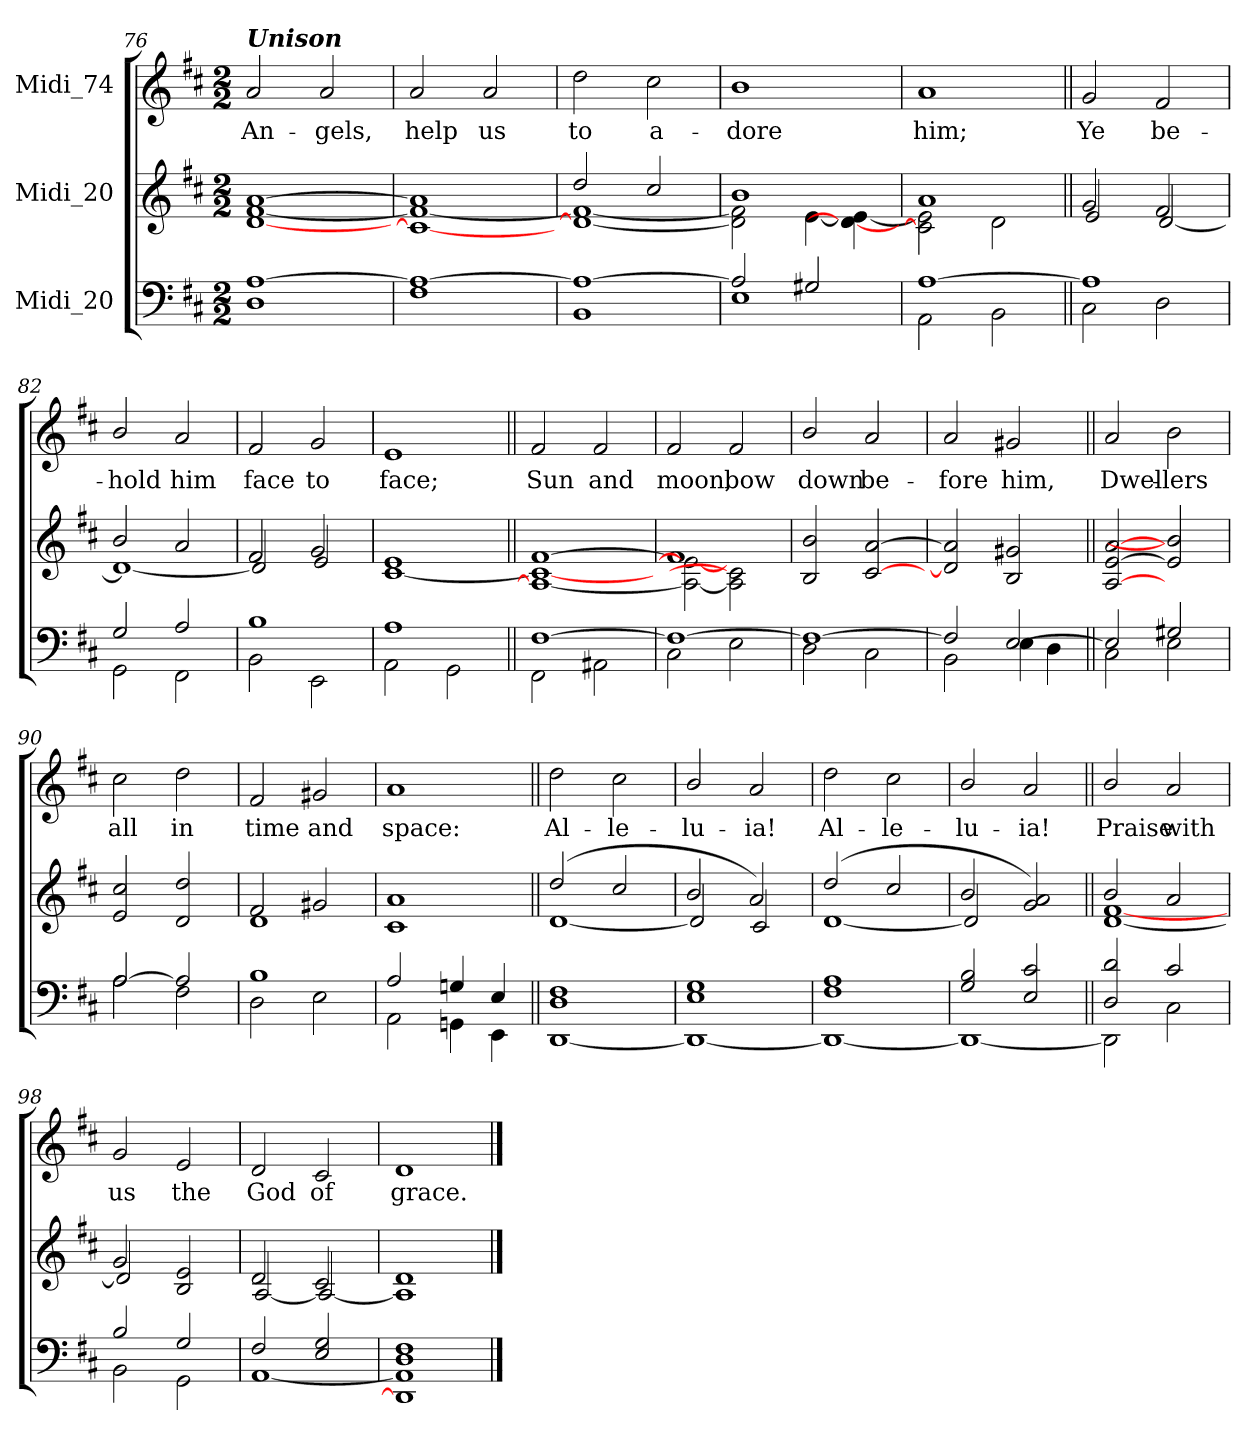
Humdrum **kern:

**kern	**kern	**kern	**text
*part3	*part2	*part1	*part1
*staff3	*staff2	*staff1	*staff1
*I"Midi_20	*I"Midi_20	*I"Midi_74	*
!!LO:LB:g=z
*clefF4	*clefG2	*clefG2	*
*k[f#c#]	*k[f#c#]	*k[f#c#]	*
*D:	*D:	*D:	*
*M2/2	*M2/2	*M2/2	*
=76	=76	=76	=76
*^	*^	*	*
!	!	!	!	!LO:TX:a:Bi:t=Unison	!
!	!	!	!	!	!LO:LY:b
[1A/	1D\	[1a/	[1d\ [1f#\	2a	An-
!	!	!	!	!	!LO:LY:b
.	.	.	.	2a	-gels,
=77	=77	=77	=77	=77	=77
!	!	!	!	!	!LO:LY:b
1A/_	1F#\	1a/]	1c#\_ 1f#\_	2a	help
!	!	!	!	!	!LO:LY:b
.	.	.	.	2a	us
=78	=78	=78	=78	=78	=78
!	!	!	!	!	!LO:LY:b
1A/_	1BB\	2dd/	1d\_ 1f#\_	2dd	to
!	!	!	!	!	!LO:LY:b
.	.	2cc#/	.	2cc#	a-
=79	=79	=79	=79	=79	=79
!	!	!	!	!	!LO:LY:b
2A/]	1E\	1b/	2d\] 2f#\]	1b	-dore
2G#X/	.	.	[4e\	.	.
.	.	.	4d\_ 4e\_	.	.
=80	=80	=80	=80	=80	=80
!	!	!	!	!	!LO:LY:b
[1A/	2AA\	1a/	2c#\] 2e\]	1a	him;
.	2BB\	.	2d\	.	.
=81||	=81||	=81||	=81||	=81||	=81||
!	!	!	!	!	!LO:LY:b
1A/]	2C#\	2g/	2e/	2g	Ye
!	!	!	!	!	!LO:LY:b
.	2D\	2f#/	[2d/	2f#	be-
=82	=82	=82	=82	=82	=82
!	!	!	!	!	!LO:LY:b
2G/	2GG\	2b/	1d\_	2b/	-hold
!	!	!	!	!	!LO:LY:b
2A/	2FF#\	2a/	.	2a	him
=83	=83	=83	=83	=83	=83
!	!	!	!	!	!LO:LY:b
1B/	2BB\	2f#/	2d/]	2f#	face
!	!	!	!	!	!LO:LY:b
.	2EE\	2g/	2e/	2g	to
=84	=84	=84	=84	=84	=84
!	!	!	!	!	!LO:LY:b
1A/	2AA\	1e/	[1c#\	1e	face;
.	2GG\	.	.	.	.
!!LO:LB:g=z
=85||	=85||	=85||	=85||	=85||	=85||
!	!	!	!	!	!LO:LY:b
[1F#/	2FF#\	[1f#/	1A#\_ 1c#\_	2f#	Sun
!	!	!	!	!	!LO:LY:b
.	2AA#X\	.	.	2f#	and
=86	=86	=86	=86	=86	=86
!	!	!	!	!	!LO:LY:b
1F#/_	2C#\	1f#/]	2A#\_ 2e\_	2f#	moon,
!	!	!	!	!	!LO:LY:b
.	2E\	.	2A#\] 2c#\]	2f#	bow
=87	=87	=87	=87	=87	=87
!	!	!	!	!	!LO:LY:b
1F#/_	2D\	2B/ 2b/	1ryy	2b/	down
!	!	!	!	!	!LO:LY:b
.	2C#\	[2c#/ [2a/	.	2a	be-
=88	=88	=88	=88	=88	=88
!	!	!	!	!	!LO:LY:b
2F#/]	2BB\	2d/] 2a/]	1ryy	2a	-fore
!	!	!	!	!	!LO:LY:b
[2E/	4E\	2B/ 2g#X/	.	2g#X	him,
.	4D\	.	.	.	.
=89||	=89||	=89||	=89||	=89||	=89||
!	!	!	!	!	!LO:LY:b
2E/]	2C#\	[2A/ [2e/ [2a/	1ryy	2a	Dwel-
!	!	!	!	!	!LO:LY:b
2G#X/	2E\	2e/] 2b/]	.	2b	-lers
=90	=90	=90	=90	=90	=90
!	!	!	!	!	!LO:LY:b
[2A/	2A\	2e/ 2cc#/	1ryy	2cc#	all
!	!	!	!	!	!LO:LY:b
2A/]	2F#\	2d/ 2dd/	.	2dd	in
=91	=91	=91	=91	=91	=91
!	!	!	!	!	!LO:LY:b
1B/	2D\	2f#/	1d\	2f#	time
!	!	!	!	!	!LO:LY:b
.	2E\	2g#X/	.	2g#X	and
=92	=92	=92	=92	=92	=92
!	!	!	!	!	!LO:LY:b
2A/	2AA\	1a/	1c#\	1a	space:
4Gn/	4GGn\	.	.	.	.
4E/	4EE\	.	.	.	.
!!LO:LB:g=z
=93||	=93||	=93||	=93||	=93||	=93||
!	!	!	!	!	!LO:LY:b
1D/ 1F#/	[1DD\	(>2dd/	[1d\	2dd	Al-
!	!	!	!	!	!LO:LY:b
.	.	2cc#/	.	2cc#	-le-
=94	=94	=94	=94	=94	=94
!	!	!	!	!	!LO:LY:b
1E/ 1G/	1DD\_	2b/	2d/]	2b/	-lu-
!	!	!	!	!	!LO:LY:b
.	.	2a/)	2c#/	2a	-ia!
=95	=95	=95	=95	=95	=95
!	!	!	!	!	!LO:LY:b
1F#/ 1A/	1DD\_	(>2dd/	[1d\	2dd	Al-
!	!	!	!	!	!LO:LY:b
.	.	2cc#/	.	2cc#	-le-
=96	=96	=96	=96	=96	=96
!	!	!	!	!	!LO:LY:b
2G/ 2B/	1DD\_	2b/	2d/]	2b/	-lu-
!	!	!	!	!	!LO:LY:b
2E/ 2c#/	.	2g/ 2a/)	2ryy	2a	-ia!
=97||	=97||	=97||	=97||	=97||	=97||
!	!	!	!	!	!LO:LY:b
2D/ 2d/	2DD\]	2b/	[1d\ [1f#\	2b/	Praise
!	!	!	!	!	!LO:LY:b
2c#/	2C#\	2a/	.	2a	with
=98	=98	=98	=98	=98	=98
!	!	!	!	!	!LO:LY:b
2B/	2BB\	2g/	2d/]	2g	us
!	!	!	!	!	!LO:LY:b
2G/	2GG\	2B/ 2e/	2ryy	2e	the
=99	=99	=99	=99	=99	=99
!	!	!	!	!	!LO:LY:b
2F#/	[1AA\	2d/	[2A/	2d	God
!	!	!	!	!	!LO:LY:b
2E/ 2G/	.	2c#/	2A/_	2c#	of
=100	=100	=100	=100	=100	=100
!	!	!	!	!	!LO:LY:b
1D/ 1F#/	1DD\] 1AA\]	1d/	1A\]	1d	grace.
*v	*v	*	*	*	*
*	*v	*v	*	*
==	==	==	==
*-	*-	*-	*-
